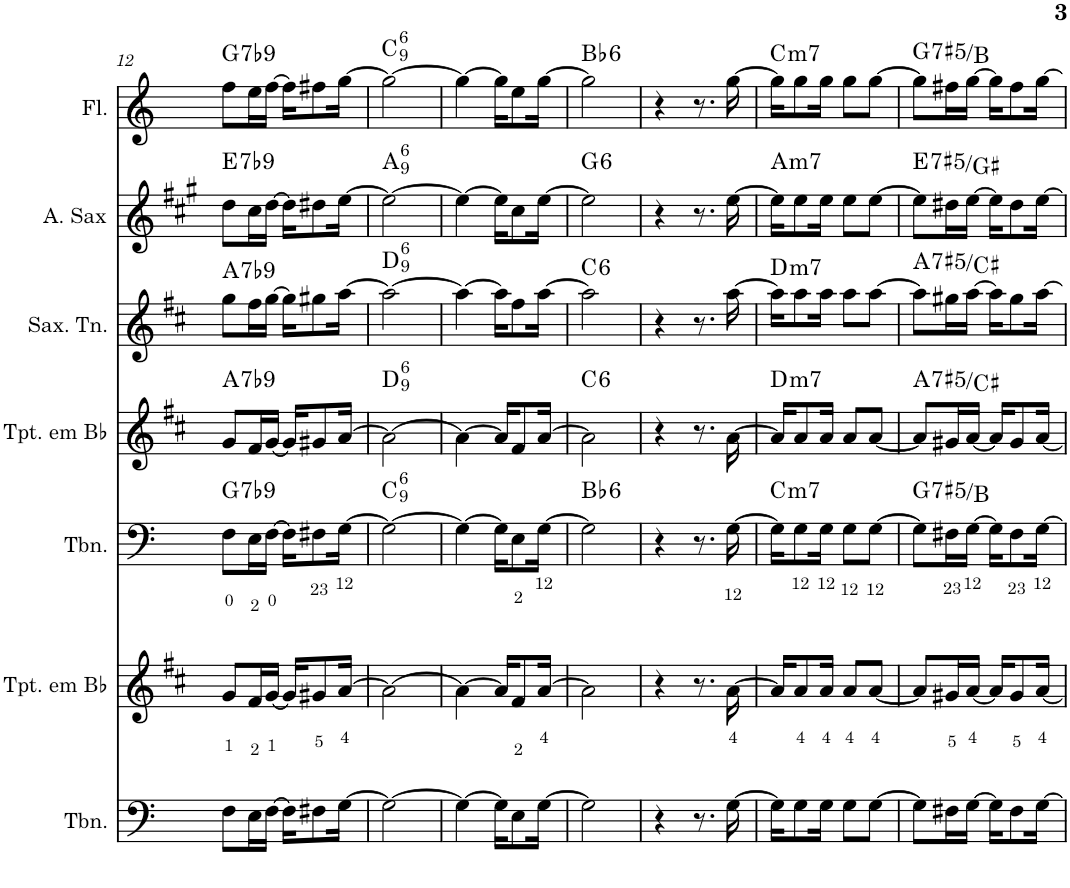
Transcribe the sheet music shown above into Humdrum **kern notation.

**kern	**kern	**kern	**harte	**kern	**harte	**kern	**harte	**kern	**harte	**kern	**harte
*part7	*part6	*part5	*part5	*part4	*part4	*part3	*part3	*part2	*part2	*part1	*part1
*staff7	*staff6	*staff5	*	*staff4	*	*staff3	*	*staff2	*	*staff1	*
*I"Trombone	*I"Trompete em Bb	*I"Trombone	*	*I"Trompete em Bb	*	*I"Saxofone Tenor	*	*I"Saxofone Alto	*	*I"Flauta Transversal	*
*I'Tbn.	*I'Tpt. em Bb	*I'Tbn.	*	*I'Tpt. em Bb	*	*I'Sax. Tn.	*	*	*	*I'Fl.	*
!!LO:PB:g=z
*clefF4	*clefG2	*clefF4	*	*clefG2	*	*clefG2	*	*clefG2	*	*clefG2	*
*	*Trd1c2	*	*	*Trd1c2	*	*Trd8c14	*	*Trd5c9	*	*	*
*k[]	*k[f#c#]	*k[]	*	*k[f#c#]	*	*k[f#c#]	*	*k[f#c#g#]	*	*k[]	*
*M2/4	*M2/4	*M2/4	*	*M2/4	*	*M2/4	*	*M2/4	*	*M2/4	*
=12	=12	=12	=12	=12	=12	=12	=12	=12	=12	=12	=12
!	!	!	!LO:H:kt=7	!	!LO:H:kt=7	!	!LO:H:kt=7	!	!LO:H:kt=7	!	!LO:H:kt=7
8F\L	8g/L	8F\L	G:7(b9)	8g/L	A:7(b9)	8gg\L	A:7(b9)	8dd\L	E:7(b9)	8ff\L	G:7(b9)
16E\L	16f#/L	16E\L	.	16f#/L	.	16ff#\L	.	16cc#\L	.	16ee\L	.
[16F\JJ	[16g/JJ	[16F\JJ	.	[16g/JJ	.	[16gg\JJ	.	[16dd\JJ	.	[16ff\JJ	.
16F\KL]	16g/KL]	16F\KL]	.	16g/KL]	.	16gg\KL]	.	16dd\KL]	.	16ff\KL]	.
8F#X\	8g#X/	8F#X\	.	8g#X/	.	8gg#X\	.	8dd#X\	.	8ff#X\	.
[16G\Jk	[16a/Jk	[16G\Jk	.	[16a/Jk	.	[16aa\Jk	.	[16ee\Jk	.	[16gg\Jk	.
=13	=13	=13	=13	=13	=13	=13	=13	=13	=13	=13	=13
!	!	!	!LO:H:kt=6	!	!LO:H:kt=6	!	!LO:H:kt=6	!	!LO:H:kt=6	!	!LO:H:kt=6
2G\_	2a\_	2G\_	C:maj6(9)	2a\_	D:maj6(9)	2aa\_	D:maj6(9)	2ee\_	A:maj6(9)	2gg\_	C:maj6(9)
=14	=14	=14	=14	=14	=14	=14	=14	=14	=14	=14	=14
4G\_	4a\_	4G\_	.	4a\_	.	4aa\_	.	4ee\_	.	4gg\_	.
16G\KL]	16a/KL]	16G\KL]	.	16a/KL]	.	16aa\KL]	.	16ee\KL]	.	16gg\KL]	.
8E\	8f#/	8E\	.	8f#/	.	8ff#\	.	8cc#\	.	8ee\	.
[16G\Jk	[16a/Jk	[16G\Jk	.	[16a/Jk	.	[16aa\Jk	.	[16ee\Jk	.	[16gg\Jk	.
=15	=15	=15	=15	=15	=15	=15	=15	=15	=15	=15	=15
!	!	!	!LO:H:kt=6	!	!LO:H:kt=6	!	!LO:H:kt=6	!	!LO:H:kt=6	!	!LO:H:kt=6
2G\]	2a\]	2G\]	Bb:maj6	2a\]	C:maj6	2aa\]	C:maj6	2ee\]	G:maj6	2gg\]	Bb:maj6
=16	=16	=16	=16	=16	=16	=16	=16	=16	=16	=16	=16
4r	4r	4r	.	4r	.	4r	.	4r	.	4r	.
8.r	8.r	8.r	.	8.r	.	8.r	.	8.r	.	8.r	.
[16G\	[16a\	[16G\	.	[16a\	.	[16aa\	.	[16ee\	.	[16gg\	.
=17	=17	=17	=17	=17	=17	=17	=17	=17	=17	=17	=17
!	!	!	!LO:H:kt=m7	!	!LO:H:kt=m7	!	!LO:H:kt=m7	!	!LO:H:kt=m7	!	!LO:H:kt=m7
16G\KL]	16a/KL]	16G\KL]	C:min7	16a/KL]	D:min7	16aa\KL]	D:min7	16ee\KL]	A:min7	16gg\KL]	C:min7
8G\	8a/	8G\	.	8a/	.	8aa\	.	8ee\	.	8gg\	.
16G\Jk	16a/Jk	16G\Jk	.	16a/Jk	.	16aa\Jk	.	16ee\Jk	.	16gg\Jk	.
8G\L	8a/L	8G\L	.	8a/L	.	8aa\L	.	8ee\L	.	8gg\L	.
[8G\J	[8a/J	[8G\J	.	[8a/J	.	[8aa\J	.	[8ee\J	.	[8gg\J	.
=18	=18	=18	=18	=18	=18	=18	=18	=18	=18	=18	=18
!	!	!	!LO:H:kt=7	!	!LO:H:kt=7	!	!LO:H:kt=7	!	!LO:H:kt=7	!	!LO:H:kt=7
8G\L]	8a/L]	8G\L]	G:(3,#5,b7)/3	8a/L]	A:(3,#5,b7)/3	8aa\L]	A:(3,#5,b7)/3	8ee\L]	E:(3,#5,b7)/3	8gg\L]	G:(3,#5,b7)/3
16F#X\L	16g#X/L	16F#X\L	.	16g#X/L	.	16gg#X\L	.	16dd#X\L	.	16ff#X\L	.
[16G\JJ	[16a/JJ	[16G\JJ	.	[16a/JJ	.	[16aa\JJ	.	[16ee\JJ	.	[16gg\JJ	.
16G\KL]	16a/KL]	16G\KL]	.	16a/KL]	.	16aa\KL]	.	16ee\KL]	.	16gg\KL]	.
8F#\	8g#/	8F#\	.	8g#/	.	8gg#\	.	8dd#\	.	8ff#\	.
[16G\Jk	[16a/Jk	[16G\Jk	.	[16a/Jk	.	[16aa\Jk	.	[16ee\Jk	.	[16gg\Jk	.
=	=	=	=	=	=	=	=	=	=	=	=
*-	*-	*-	*-	*-	*-	*-	*-	*-	*-	*-	*-
